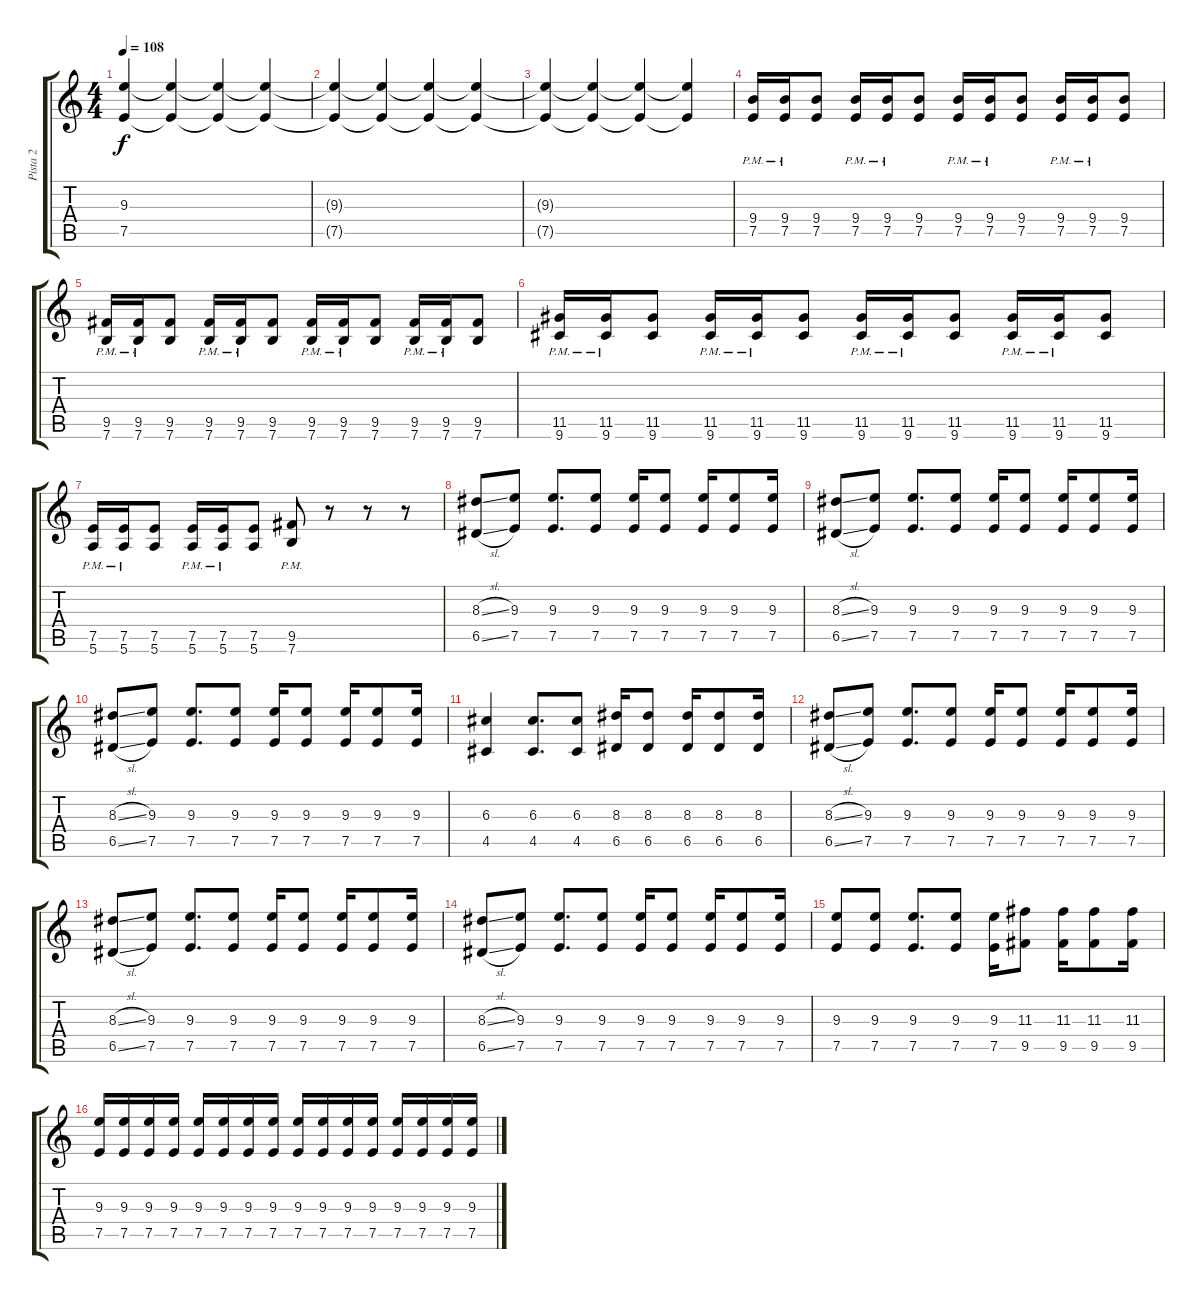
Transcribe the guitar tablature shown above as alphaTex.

\track ("Pista 2" "Pista 2") {instrument distortionguitar}
\staff {score tabs}
\tuning (E4 B3 G3 D3 A2 E2) {hide}
\ts (4 4)
\tempo 108
\clef g2
\ks c
(9.3{t} 7.5{t}).4{dy f volume 11} (9.3{t} 7.5{t}).4{volume 10} (9.3{t} 7.5{t}).4{volume 10} (9.3{t} 7.5{t}).4{volume 9} |
(9.3{t} 7.5{t}).4{volume 9} (9.3{t} 7.5{t}).4{volume 8} (9.3{t} 7.5{t}).4{volume 8} (9.3{t} 7.5{t}).4{volume 7} |
(9.3{t} 7.5{t}).4{volume 6} (9.3{t} 7.5{t}).4{volume 5} (9.3{t} 7.5{t}).4{volume 5} (9.3{t} 7.5{t}).4{volume 4} |
(9.4{pm} 7.5{pm}).16{volume 13} (9.4{pm} 7.5{pm}).16 (9.4 7.5).8 (9.4{pm} 7.5{pm}).16 (9.4{pm} 7.5{pm}).16 (9.4 7.5).8 (9.4{pm} 7.5{pm}).16 (9.4{pm} 7.5{pm}).16 (9.4 7.5).8 (9.4{pm} 7.5{pm}).16 (9.4{pm} 7.5{pm}).16 (9.4 7.5).8 |
(9.5{pm} 7.6{pm}).16 (9.5{pm} 7.6{pm}).16 (9.5 7.6).8 (9.5{pm} 7.6{pm}).16 (9.5{pm} 7.6{pm}).16 (9.5 7.6).8 (9.5{pm} 7.6{pm}).16 (9.5{pm} 7.6{pm}).16 (9.5 7.6).8 (9.5{pm} 7.6{pm}).16 (9.5{pm} 7.6{pm}).16 (9.5 7.6).8 |
(11.5{pm} 9.6{pm}).16 (11.5{pm} 9.6{pm}).16 (11.5 9.6).8 (11.5{pm} 9.6{pm}).16 (11.5{pm} 9.6{pm}).16 (11.5 9.6).8 (11.5{pm} 9.6{pm}).16 (11.5{pm} 9.6{pm}).16 (11.5 9.6).8 (11.5{pm} 9.6{pm}).16 (11.5{pm} 9.6{pm}).16 (11.5 9.6).8 |
(7.5{pm} 5.6{pm}).16 (7.5{pm} 5.6{pm}).16 (7.5 5.6).8 (7.5{pm} 5.6{pm}).16 (7.5{pm} 5.6{pm}).16 (7.5 5.6).8 (9.5{pm} 7.6{pm}).8 r.8 r.8 r.8 |
(8.3{sl} 6.5{sl}).8 (9.3 7.5).8 (9.3 7.5).8{d} (9.3 7.5).8 (9.3 7.5).16 (9.3 7.5).8 (9.3 7.5).16 (9.3 7.5).8 (9.3 7.5).16 |
(8.3{sl} 6.5{sl}).8 (9.3 7.5).8 (9.3 7.5).8{d} (9.3 7.5).8 (9.3 7.5).16 (9.3 7.5).8 (9.3 7.5).16 (9.3 7.5).8 (9.3 7.5).16 |
(8.3{sl} 6.5{sl}).8 (9.3 7.5).8 (9.3 7.5).8{d} (9.3 7.5).8 (9.3 7.5).16 (9.3 7.5).8 (9.3 7.5).16 (9.3 7.5).8 (9.3 7.5).16 |
(6.3 4.5).4 (6.3 4.5).8{d} (6.3 4.5).8 (8.3 6.5).16 (8.3 6.5).8 (8.3 6.5).16 (8.3 6.5).8 (8.3 6.5).16 |
(8.3{sl} 6.5{sl}).8 (9.3 7.5).8 (9.3 7.5).8{d} (9.3 7.5).8 (9.3 7.5).16 (9.3 7.5).8 (9.3 7.5).16 (9.3 7.5).8 (9.3 7.5).16 |
(8.3{sl} 6.5{sl}).8 (9.3 7.5).8 (9.3 7.5).8{d} (9.3 7.5).8 (9.3 7.5).16 (9.3 7.5).8 (9.3 7.5).16 (9.3 7.5).8 (9.3 7.5).16 |
(8.3{sl} 6.5{sl}).8 (9.3 7.5).8 (9.3 7.5).8{d} (9.3 7.5).8 (9.3 7.5).16 (9.3 7.5).8 (9.3 7.5).16 (9.3 7.5).8 (9.3 7.5).16 |
(9.3 7.5).8 (9.3 7.5).8 (9.3 7.5).8{d} (9.3 7.5).8 (9.3 7.5).16 (11.3 9.5).8 (11.3 9.5).16 (11.3 9.5).8 (11.3 9.5).16 |
(9.3 7.5).16 (9.3 7.5).16 (9.3 7.5).16 (9.3 7.5).16 (9.3 7.5).16 (9.3 7.5).16 (9.3 7.5).16 (9.3 7.5).16 (9.3 7.5).16 (9.3 7.5).16 (9.3 7.5).16 (9.3 7.5).16 (9.3 7.5).16 (9.3 7.5).16 (9.3 7.5).16 (9.3 7.5).16
